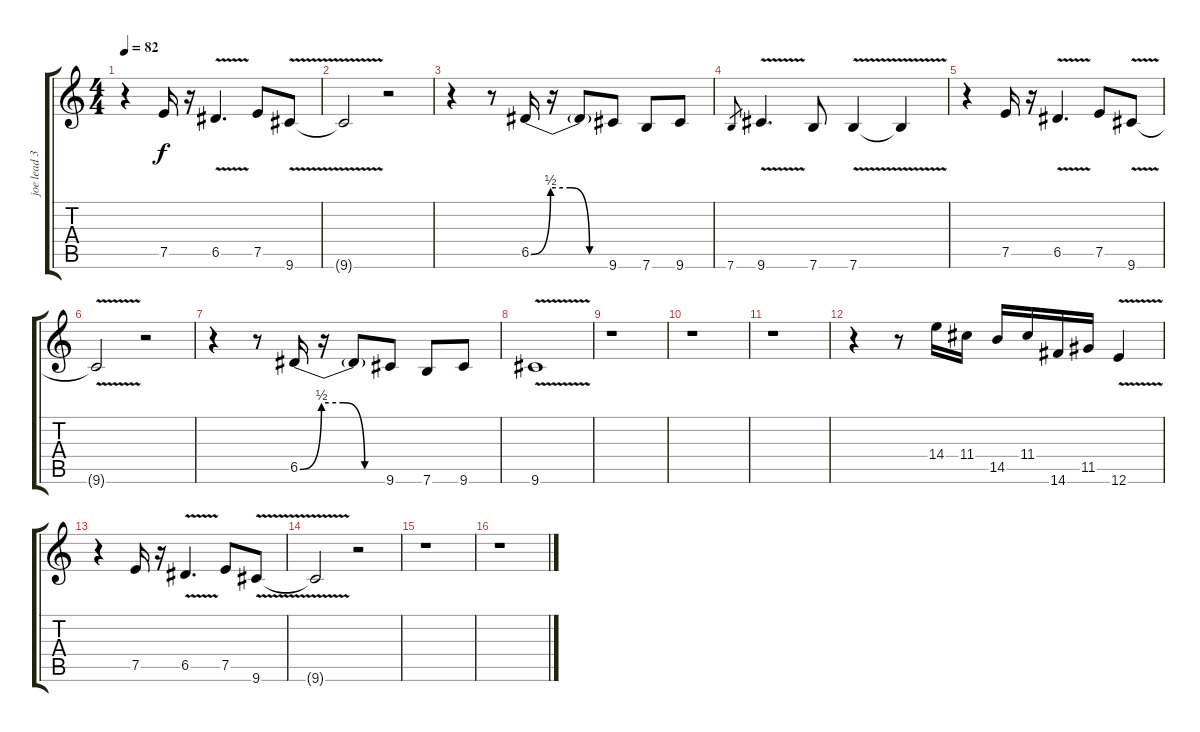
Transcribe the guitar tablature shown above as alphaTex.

\track ("joe lead 3" "joe lead 3") {instrument electricguitarjazz}
\staff {score tabs}
\tuning (E4 B3 G3 D3 A2 E2) {hide}
\ts (4 4)
\tempo 82
\clef g2
\ks c
r.4{dy f instrument electricguitarjazz} 7.5.16 r.16 6.5{v}.4{d} 7.5.8 9.6{v}.8 |
9.6{t}.2 r.2 |
r.4 r.8 6.5{be (custom 0 0 15 2 30 2 45 0 60 0)}.16 r.16 6.5{t}.8 9.6.8 7.6.8 9.6.8 |
7.6.8{gr} 9.6{v}.4{d} 7.6.8 7.6{v}.4 7.6{t}.4 |
r.4 7.5.16 r.16 6.5{v}.4{d} 7.5.8 9.6{v}.8 |
9.6{t}.2 r.2 |
r.4 r.8 6.5{be (custom 0 0 15 2 30 2 45 0 60 0)}.16 r.16 6.5{t}.8 9.6.8 7.6.8 9.6.8 |
9.6{v}.1 |
r.1 |
r.1 |
r.1 |
r.4 r.8 14.4.16 11.4.16 14.5.16 11.4.16 14.6.16 11.5.16 12.6{v}.4 |
r.4 7.5.16 r.16 6.5{v}.4{d} 7.5.8 9.6{v}.8 |
9.6{t}.2 r.2 |
r.1 |
r.1
